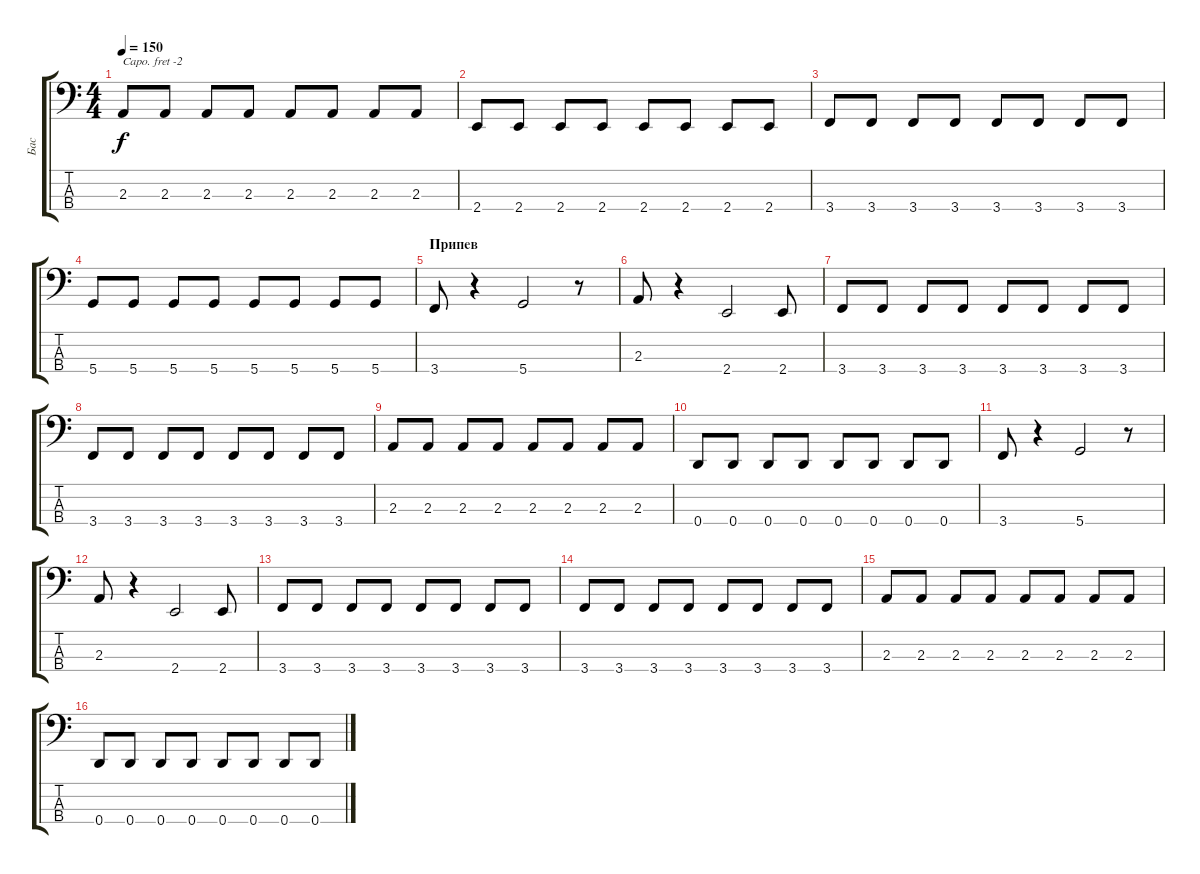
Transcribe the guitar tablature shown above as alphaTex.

\track ("Бас" "Бас") {instrument electricbasspick}
\staff {score tabs}
\capo -2
\tuning (G2 D2 A1 E1) {hide}
\ts (4 4)
\tempo 150
\clef f4
\ks c
2.3.8{dy f} 2.3.8 2.3.8 2.3.8 2.3.8 2.3.8 2.3.8 2.3.8 |
2.4.8 2.4.8 2.4.8 2.4.8 2.4.8 2.4.8 2.4.8 2.4.8 |
3.4.8 3.4.8 3.4.8 3.4.8 3.4.8 3.4.8 3.4.8 3.4.8 |
5.4.8 5.4.8 5.4.8 5.4.8 5.4.8 5.4.8 5.4.8 5.4.8 |
\section ("" "Припев")
3.4.8 r.4 5.4.2 r.8 |
2.3.8 r.4 2.4.2 2.4.8 |
3.4.8 3.4.8 3.4.8 3.4.8 3.4.8 3.4.8 3.4.8 3.4.8 |
3.4.8 3.4.8 3.4.8 3.4.8 3.4.8 3.4.8 3.4.8 3.4.8 |
2.3.8 2.3.8 2.3.8 2.3.8 2.3.8 2.3.8 2.3.8 2.3.8 |
0.4.8 0.4.8 0.4.8 0.4.8 0.4.8 0.4.8 0.4.8 0.4.8 |
3.4.8 r.4 5.4.2 r.8 |
2.3.8 r.4 2.4.2 2.4.8 |
3.4.8 3.4.8 3.4.8 3.4.8 3.4.8 3.4.8 3.4.8 3.4.8 |
3.4.8 3.4.8 3.4.8 3.4.8 3.4.8 3.4.8 3.4.8 3.4.8 |
2.3.8 2.3.8 2.3.8 2.3.8 2.3.8 2.3.8 2.3.8 2.3.8 |
0.4.8 0.4.8 0.4.8 0.4.8 0.4.8 0.4.8 0.4.8 0.4.8
